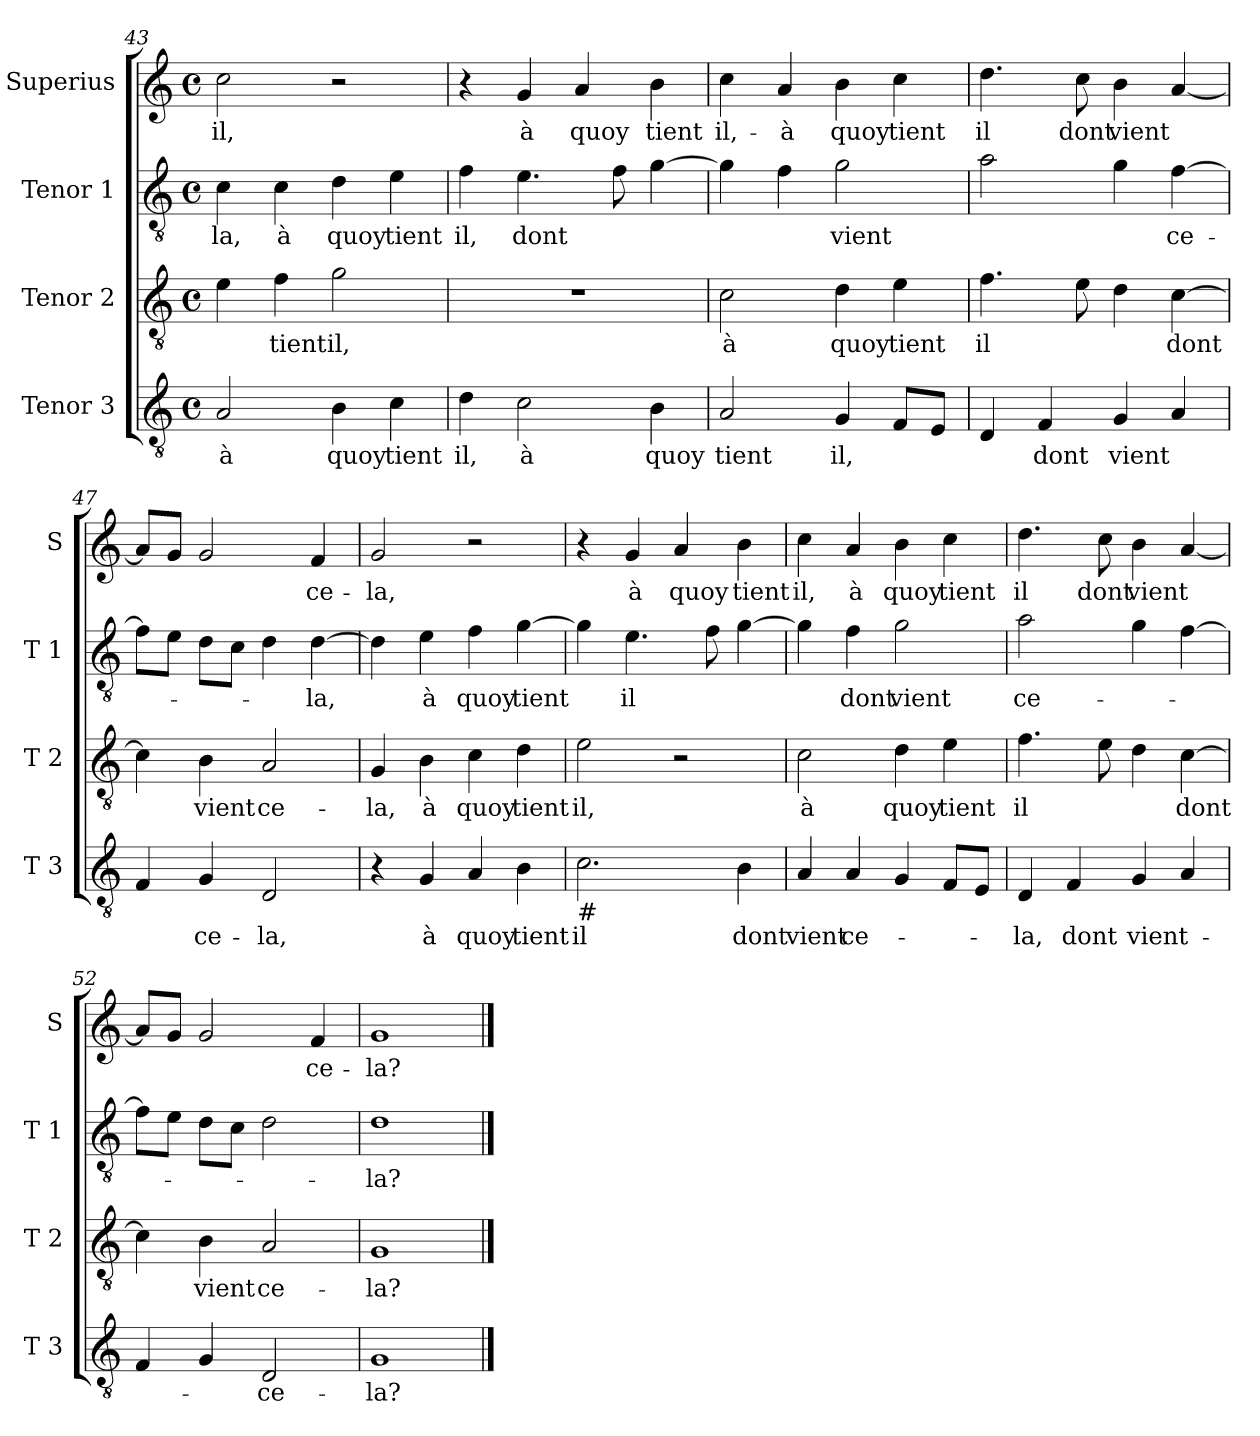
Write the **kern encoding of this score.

**kern	**text	**kern	**text	**kern	**text	**kern	**text
*part4	*part4	*part3	*part3	*part2	*part2	*part1	*part1
*staff4	*staff4	*staff3	*staff3	*staff2	*staff2	*staff1	*staff1
*I"Tenor 3	*	*I"Tenor 2	*	*I"Tenor 1	*	*I"Superius	*
*I'T 3	*	*I'T 2	*	*I'T 1	*	*I'S	*
*clefGv2	*	*clefGv2	*	*clefGv2	*	*clefG2	*
*k[]	*	*k[]	*	*k[]	*	*k[]	*
*C:	*	*C:	*	*C:	*	*C:	*
*M4/4	*	*M4/4	*	*M4/4	*	*M4/4	*
*met(c)	*	*met(c)	*	*met(c)	*	*met(c)	*
=43	=43	=43	=43	=43	=43	=43	=43
!	!LO:LY:b	!	!	!	!LO:LY:b	!	!LO:LY:b
2A/	à	4e\	.	4c\	-la,	2cc\	il,
!	!	!	!LO:LY:b	!	!LO:LY:b	!	!
.	.	4f\	tient	4c\	à	.	.
!	!LO:LY:b	!	!LO:LY:b	!	!LO:LY:b	!	!
4B\	quoy	2g\	il,	4d\	quoy	2r	.
!	!LO:LY:b	!	!	!	!LO:LY:b	!	!
4c\	tient	.	.	4e\	tient	.	.
=44	=44	=44	=44	=44	=44	=44	=44
!	!LO:LY:b	!	!	!	!LO:LY:b	!	!
4d\	il,	1r	.	4f\	il,	4r	.
!	!LO:LY:b	!	!	!	!LO:LY:b	!	!LO:LY:b
2c\	à	.	.	4.e\	dont	4g/	à
!	!	!	!	!	!	!	!LO:LY:b
.	.	.	.	.	.	4a/	quoy
.	.	.	.	8f\	.	.	.
!	!LO:LY:b	!	!	!	!	!	!LO:LY:b
4B\	quoy	.	.	[4g\	.	4b\	tient
=45	=45	=45	=45	=45	=45	=45	=45
!	!LO:LY:b	!	!LO:LY:b	!	!	!	!LO:LY:b
2A/	tient	2c\	à	4g\]	.	4cc\	il,-
!	!	!	!	!	!	!	!LO:LY:b
.	.	.	.	4f\	.	4a/	-à
!	!LO:LY:b	!	!LO:LY:b	!	!LO:LY:b	!	!LO:LY:b
4G/	il,	4d\	quoy	2g\	vient	4b\	quoy
!	!	!	!LO:LY:b	!	!	!	!LO:LY:b
8F/L	.	4e\	tient	.	.	4cc\	tient
8E/J	.	.	.	.	.	.	.
!!LO:PB:g=z
=46	=46	=46	=46	=46	=46	=46	=46
!	!	!	!LO:LY:b	!	!	!	!LO:LY:b
4D/	.	4.f\	il	2a\	.	4.dd\	il
!	!LO:LY:b	!	!	!	!	!	!
4F/	dont	.	.	.	.	.	.
!	!	!	!	!	!	!	!LO:LY:b
.	.	8e\	.	.	.	8cc\	dont
!	!LO:LY:b	!	!	!	!	!	!LO:LY:b
4G/	vient	4d\	.	4g\	.	4b\	vient
!	!	!	!LO:LY:b	!	!LO:LY:b	!	!
4A/	.	[4c\	dont	[4f\	ce-	[4a/	.
=47	=47	=47	=47	=47	=47	=47	=47
4F/	.	4c\]	.	8f\L]	.	8a/L]	.
.	.	.	.	8e\J	.	8g/J	.
!	!LO:LY:b	!	!LO:LY:b	!	!	!	!
4G/	ce-	4B\	vient	8d\L	.	2g/	.
.	.	.	.	8c\J	.	.	.
!	!LO:LY:b	!	!LO:LY:b	!	!	!	!
2D/	-la,	2A/	ce-	4d\	.	.	.
!	!	!	!	!	!LO:LY:b	!	!LO:LY:b
.	.	.	.	[4d\	-la,	4f/	ce-
=48	=48	=48	=48	=48	=48	=48	=48
!	!	!	!LO:LY:b	!	!	!	!LO:LY:b
4r	.	4G/	-la,	4d\]	.	2g/	-la,
!	!LO:LY:b	!	!LO:LY:b	!	!LO:LY:b	!	!
4G/	à	4B\	à	4e\	à	.	.
!	!LO:LY:b	!	!LO:LY:b	!	!LO:LY:b	!	!
4A/	quoy	4c\	quoy	4f\	quoy	2r	.
!	!LO:LY:b	!	!LO:LY:b	!	!LO:LY:b	!	!
4B\	tient	4d\	tient	[4g\	tient	.	.
=49	=49	=49	=49	=49	=49	=49	=49
!LO:TX:b:t=#	!	!	!	!	!	!	!
!	!LO:LY:b	!	!LO:LY:b	!	!	!	!
2.c\	il	2e\	il,	4g\]	.	4r	.
!	!	!	!	!	!LO:LY:b	!	!LO:LY:b
.	.	.	.	4.e\	il	4g/	à
!	!	!	!	!	!	!	!LO:LY:b
.	.	2r	.	.	.	4a/	quoy
.	.	.	.	8f\	.	.	.
!	!LO:LY:b	!	!	!	!	!	!LO:LY:b
4B\	dont	.	.	[4g\	.	4b\	tient
!!LO:LB:g=z
=50	=50	=50	=50	=50	=50	=50	=50
!	!LO:LY:b	!	!LO:LY:b	!	!	!	!LO:LY:b
4A/	vient	2c\	à	4g\]	.	4cc\	il,
!	!LO:LY:b	!	!	!	!LO:LY:b	!	!LO:LY:b
4A/	ce-	.	.	4f\	dont	4a/	à
!	!	!	!LO:LY:b	!	!LO:LY:b	!	!LO:LY:b
4G/	.	4d\	quoy	2g\	vient	4b\	quoy
!	!	!	!LO:LY:b	!	!	!	!LO:LY:b
8F/L	.	4e\	tient	.	.	4cc\	tient
8E/J	.	.	.	.	.	.	.
=51	=51	=51	=51	=51	=51	=51	=51
!	!LO:LY:b	!	!LO:LY:b	!	!LO:LY:b	!	!LO:LY:b
4D/	-la,	4.f\	il	2a\	ce-	4.dd\	il
!	!LO:LY:b	!	!	!	!	!	!
4F/	dont	.	.	.	.	.	.
!	!	!	!	!	!	!	!LO:LY:b
.	.	8e\	.	.	.	8cc\	dont
!	!LO:LY:b	!	!	!	!	!	!LO:LY:b
4G/	vient-	4d\	.	4g\	.	4b\	vient
!	!	!	!LO:LY:b	!	!	!	!
4A/	.	[4c\	dont	[4f\	.	[4a/	.
=52	=52	=52	=52	=52	=52	=52	=52
4F/	.	4c\]	.	8f\L]	.	8a/L]	.
.	.	.	.	8e\J	.	8g/J	.
!	!	!	!LO:LY:b	!	!	!	!
4G/	.	4B\	vient	8d\L	.	2g/	.
.	.	.	.	8c\J	.	.	.
!	!LO:LY:b	!	!LO:LY:b	!	!	!	!
2D/	-ce-	2A/	ce-	2d\	.	.	.
!	!	!	!	!	!	!	!LO:LY:b
.	.	.	.	.	.	4f/	ce-
=53	=53	=53	=53	=53	=53	=53	=53
!	!LO:LY:b	!	!LO:LY:b	!	!LO:LY:b	!	!LO:LY:b
1G	-la?	1G	-la?	1d	-la?	1g	-la?
==	==	==	==	==	==	==	==
*-	*-	*-	*-	*-	*-	*-	*-
